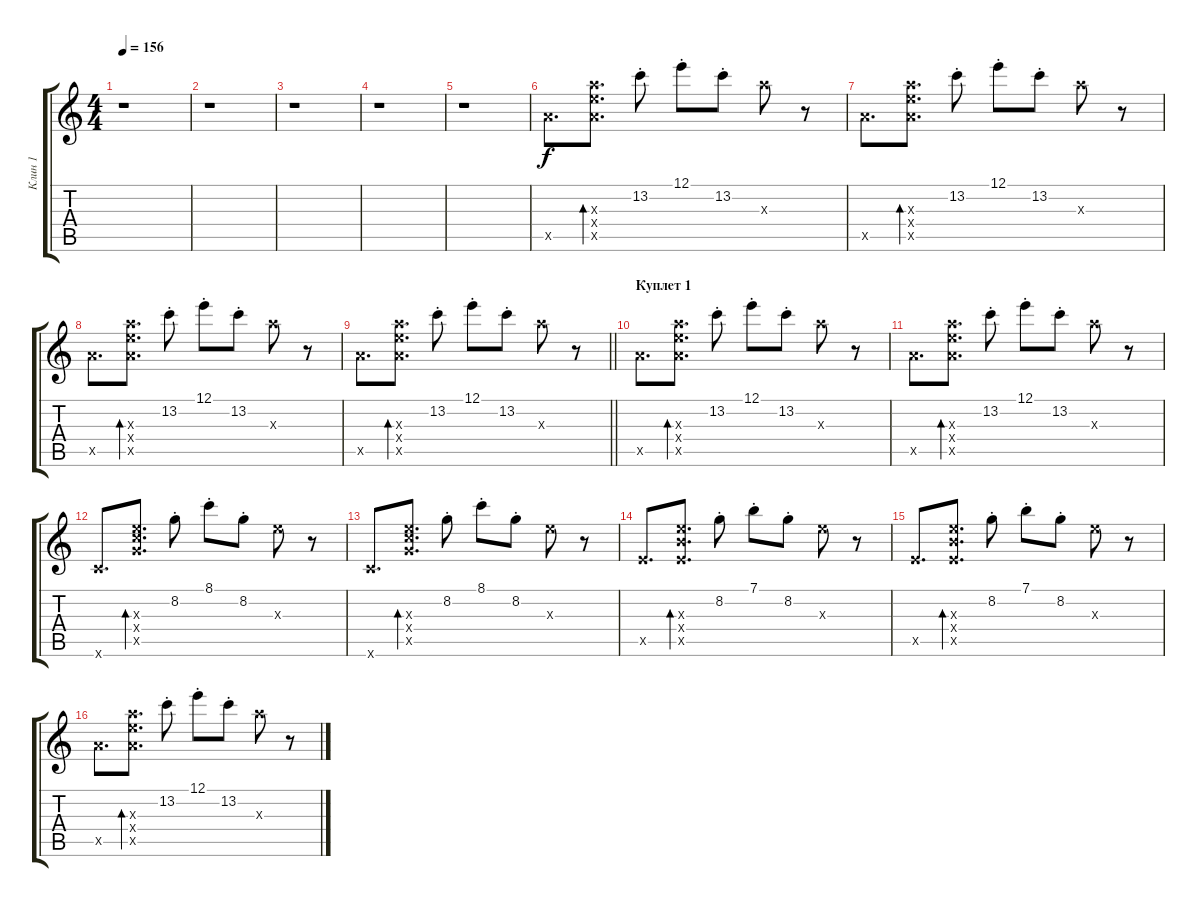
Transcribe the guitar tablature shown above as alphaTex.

\track ("Клин 1" "Клин 1") {instrument electricguitarclean}
\staff {score tabs}
\tuning (E4 B3 G3 D3 A2 E2) {hide}
\ts (4 4)
\tempo 156
\clef g2
\ks c
r.1{dy f} |
r.1 |
r.1 |
r.1 |
r.1 |
12.5{x}.8{d} (14.3{x} 14.4{x} 12.5{x}).8{d bd 480} 13.2{st}.8 12.1{st}.8 13.2{st}.8 14.3{x}.8 r.8 |
12.5{x}.8{d} (14.3{x} 14.4{x} 12.5{x}).8{d bd 480} 13.2{st}.8 12.1{st}.8 13.2{st}.8 14.3{x}.8 r.8 |
12.5{x}.8{d} (14.3{x} 14.4{x} 12.5{x}).8{d bd 480} 13.2{st}.8 12.1{st}.8 13.2{st}.8 14.3{x}.8 r.8 |
\barLineRight lightlight
12.5{x}.8{d} (14.3{x} 14.4{x} 12.5{x}).8{d bd 480} 13.2{st}.8 12.1{st}.8 13.2{st}.8 14.3{x}.8 r.8 |
\section ("" "Куплет 1")
12.5{x}.8{d} (14.3{x} 14.4{x} 12.5{x}).8{d bd 480} 13.2{st}.8 12.1{st}.8 13.2{st}.8 14.3{x}.8 r.8 |
12.5{x}.8{d} (14.3{x} 14.4{x} 12.5{x}).8{d bd 480} 13.2{st}.8 12.1{st}.8 13.2{st}.8 14.3{x}.8 r.8 |
8.6{x}.8{d} (9.3{x} 10.4{x} 10.5{x}).8{d bd 480} 8.2{st}.8 8.1{st}.8 8.2{st}.8 9.3{x}.8 r.8 |
8.6{x}.8{d} (9.3{x} 10.4{x} 10.5{x}).8{d bd 480} 8.2{st}.8 8.1{st}.8 8.2{st}.8 9.3{x}.8 r.8 |
7.5{x}.8{d} (9.3{x} 9.4{x} 7.5{x}).8{d bd 480} 8.2{st}.8 7.1{st}.8 8.2{st}.8 9.3{x}.8 r.8 |
7.5{x}.8{d} (9.3{x} 9.4{x} 7.5{x}).8{d bd 480} 8.2{st}.8 7.1{st}.8 8.2{st}.8 9.3{x}.8 r.8 |
12.5{x}.8{d} (14.3{x} 14.4{x} 12.5{x}).8{d bd 480} 13.2{st}.8 12.1{st}.8 13.2{st}.8 14.3{x}.8 r.8
